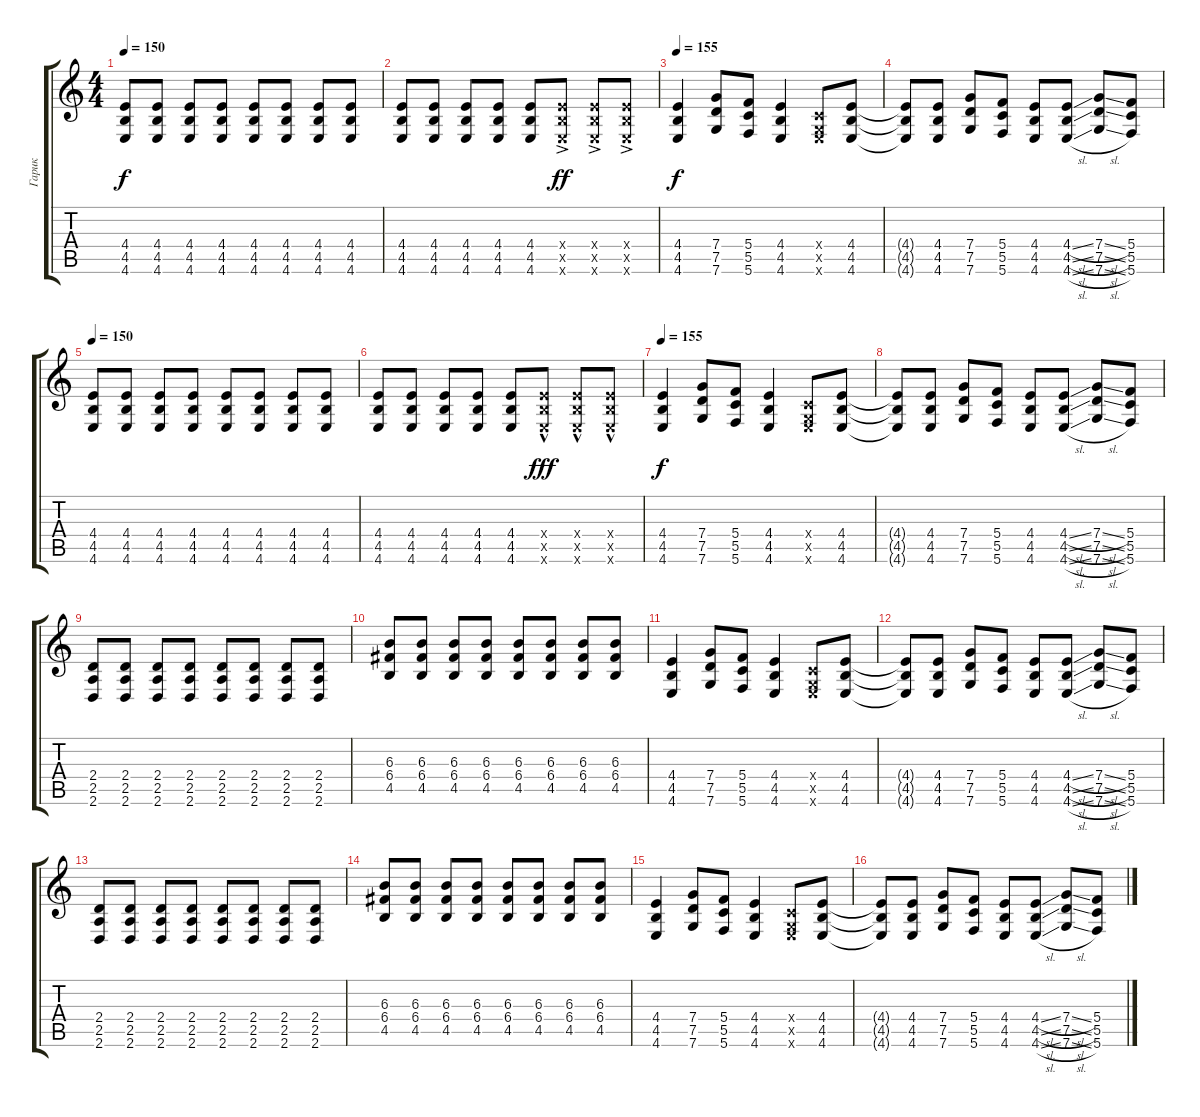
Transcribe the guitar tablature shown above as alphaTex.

\track ("Гарик" "Гарик") {instrument distortionguitar}
\staff {score tabs}
\tuning (D4 A3 F3 C3 G2 C2) {hide}
\ts (4 4)
\tempo 150
\clef g2
\ks c
(4.4 4.5 4.6).8{dy f volume 12 instrument distortionguitar} (4.4 4.5 4.6).8 (4.4 4.5 4.6).8 (4.4 4.5 4.6).8 (4.4 4.5 4.6).8 (4.4 4.5 4.6).8 (4.4 4.5 4.6).8 (4.4 4.5 4.6).8 |
(4.4 4.5 4.6).8 (4.4 4.5 4.6).8 (4.4 4.5 4.6).8 (4.4 4.5 4.6).8 (4.4 4.5 4.6).8 (4.4{ac x} 4.5{ac x} 4.6{ac x}).8{dy ff} (4.4{ac x} 4.5{ac x} 4.6{ac x}).8 (4.4{ac x} 4.5{ac x} 4.6{ac x}).8 |
\tempo 155
(4.4 4.5 4.6).4{dy f volume 16} (7.4 7.5 7.6).8 (5.4 5.5 5.6).8 (4.4 4.5 4.6).4 (0.4{x} 0.5{x} 4.6{x}).8 (4.4 4.5 4.6).8 |
(4.4{t} 4.5{t} 4.6{t}).8 (4.4 4.5 4.6).8 (7.4 7.5 7.6).8 (5.4 5.5 5.6).8 (4.4 4.5 4.6).8 (4.4{sl} 4.5{sl} 4.6{sl}).8 (7.4{sl} 7.5{sl} 7.6{sl}).8 (5.4 5.5 5.6).8 |
\tempo 150
(4.4 4.5 4.6).8{volume 12 instrument distortionguitar} (4.4 4.5 4.6).8 (4.4 4.5 4.6).8 (4.4 4.5 4.6).8 (4.4 4.5 4.6).8 (4.4 4.5 4.6).8 (4.4 4.5 4.6).8 (4.4 4.5 4.6).8 |
(4.4 4.5 4.6).8 (4.4 4.5 4.6).8 (4.4 4.5 4.6).8 (4.4 4.5 4.6).8 (4.4 4.5 4.6).8 (4.4{hac x} 4.5{hac x} 4.6{hac x}).8{dy fff} (4.4{hac x} 4.5{hac x} 4.6{hac x}).8 (4.4{hac x} 4.5{hac x} 4.6{hac x}).8 |
\tempo 155
(4.4 4.5 4.6).4{dy f volume 16} (7.4 7.5 7.6).8 (5.4 5.5 5.6).8 (4.4 4.5 4.6).4 (0.4{x} 0.5{x} 4.6{x}).8 (4.4 4.5 4.6).8 |
(4.4{t} 4.5{t} 4.6{t}).8 (4.4 4.5 4.6).8 (7.4 7.5 7.6).8 (5.4 5.5 5.6).8 (4.4 4.5 4.6).8 (4.4{sl} 4.5{sl} 4.6{sl}).8 (7.4{sl} 7.5{sl} 7.6{sl}).8 (5.4 5.5 5.6).8 |
(2.4 2.5 2.6).8 (2.4 2.5 2.6).8 (2.4 2.5 2.6).8 (2.4 2.5 2.6).8 (2.4 2.5 2.6).8 (2.4 2.5 2.6).8 (2.4 2.5 2.6).8 (2.4 2.5 2.6).8 |
(6.3 6.4 4.5).8 (6.3 6.4 4.5).8 (6.3 6.4 4.5).8 (6.3 6.4 4.5).8 (6.3 6.4 4.5).8 (6.3 6.4 4.5).8 (6.3 6.4 4.5).8 (6.3 6.4 4.5).8 |
(4.4 4.5 4.6).4 (7.4 7.5 7.6).8 (5.4 5.5 5.6).8 (4.4 4.5 4.6).4 (0.4{x} 0.5{x} 4.6{x}).8 (4.4 4.5 4.6).8 |
(4.4{t} 4.5{t} 4.6{t}).8 (4.4 4.5 4.6).8 (7.4 7.5 7.6).8 (5.4 5.5 5.6).8 (4.4 4.5 4.6).8 (4.4{sl} 4.5{sl} 4.6{sl}).8 (7.4{sl} 7.5{sl} 7.6{sl}).8 (5.4 5.5 5.6).8 |
(2.4 2.5 2.6).8 (2.4 2.5 2.6).8 (2.4 2.5 2.6).8 (2.4 2.5 2.6).8 (2.4 2.5 2.6).8 (2.4 2.5 2.6).8 (2.4 2.5 2.6).8 (2.4 2.5 2.6).8 |
(6.3 6.4 4.5).8 (6.3 6.4 4.5).8 (6.3 6.4 4.5).8 (6.3 6.4 4.5).8 (6.3 6.4 4.5).8 (6.3 6.4 4.5).8 (6.3 6.4 4.5).8 (6.3 6.4 4.5).8 |
(4.4 4.5 4.6).4 (7.4 7.5 7.6).8 (5.4 5.5 5.6).8 (4.4 4.5 4.6).4 (0.4{x} 0.5{x} 4.6{x}).8 (4.4 4.5 4.6).8 |
(4.4{t} 4.5{t} 4.6{t}).8 (4.4 4.5 4.6).8 (7.4 7.5 7.6).8 (5.4 5.5 5.6).8 (4.4 4.5 4.6).8 (4.4{sl} 4.5{sl} 4.6{sl}).8 (7.4{sl} 7.5{sl} 7.6{sl}).8 (5.4 5.5 5.6).8
